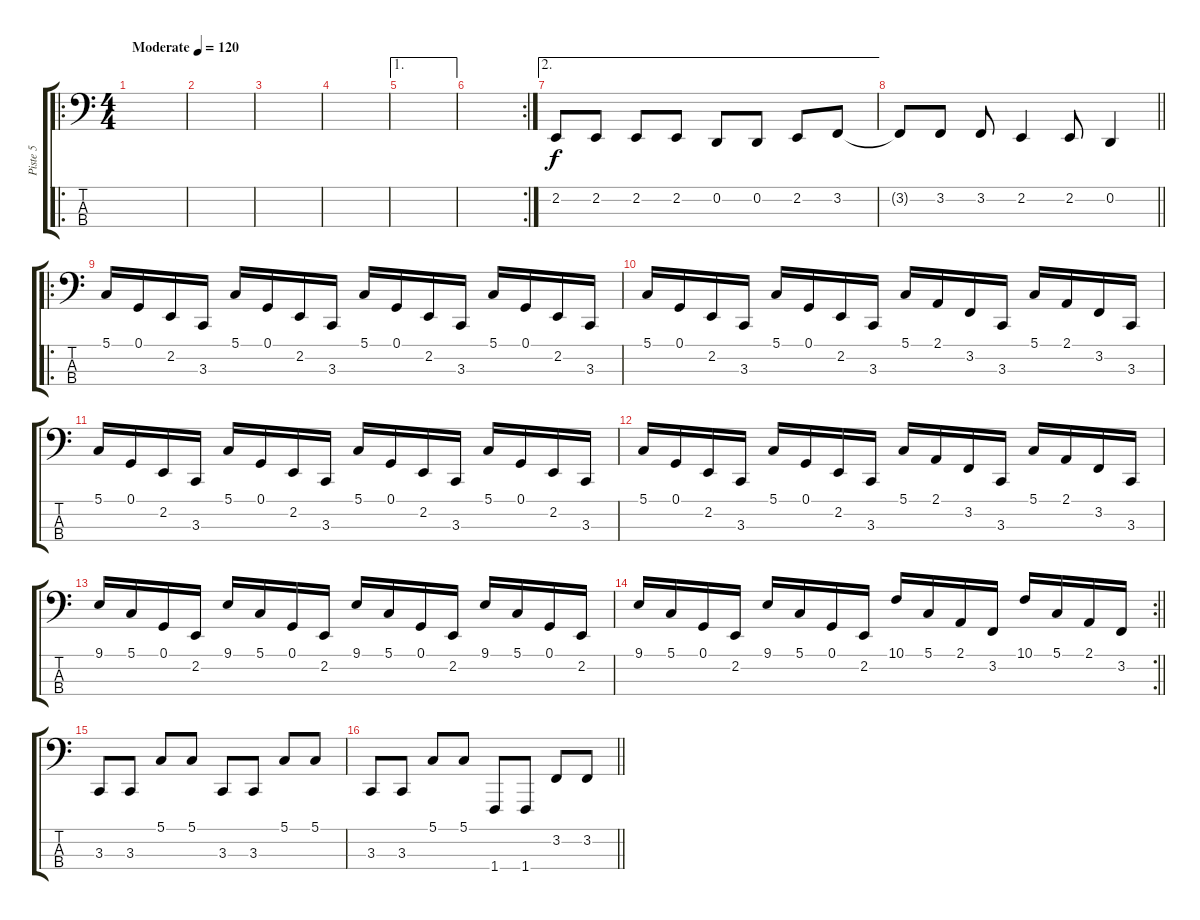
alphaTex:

\track ("Piste 5" "Piste 5") {instrument lead8bassandlead}
\staff {score tabs}
\tuning (G2 D2 A1 E1) {hide}
\ro
\ts (4 4)
\tempo (120 "Moderate")
\clef f4
\ks c
|
|
|
|
\ae 1
|
\rc 2
|
\ae 2
2.2.8 2.2.8 2.2.8 2.2.8 0.2.8 0.2.8 2.2.8 3.2.8 |
\barLineRight lightlight
3.2{t}.8 3.2.8 3.2.8 2.2.4 2.2.8 0.2.4 |
\ro
\section ("" "")
5.1.16 0.1.16 2.2.16 3.3.16 5.1.16 0.1.16 2.2.16 3.3.16 5.1.16 0.1.16 2.2.16 3.3.16 5.1.16 0.1.16 2.2.16 3.3.16 |
5.1.16 0.1.16 2.2.16 3.3.16 5.1.16 0.1.16 2.2.16 3.3.16 5.1.16 2.1.16 3.2.16 3.3.16 5.1.16 2.1.16 3.2.16 3.3.16 |
5.1.16 0.1.16 2.2.16 3.3.16 5.1.16 0.1.16 2.2.16 3.3.16 5.1.16 0.1.16 2.2.16 3.3.16 5.1.16 0.1.16 2.2.16 3.3.16 |
5.1.16 0.1.16 2.2.16 3.3.16 5.1.16 0.1.16 2.2.16 3.3.16 5.1.16 2.1.16 3.2.16 3.3.16 5.1.16 2.1.16 3.2.16 3.3.16 |
9.1.16 5.1.16 0.1.16 2.2.16 9.1.16 5.1.16 0.1.16 2.2.16 9.1.16 5.1.16 0.1.16 2.2.16 9.1.16 5.1.16 0.1.16 2.2.16 |
\rc 2
\barLineRight lightlight
9.1.16 5.1.16 0.1.16 2.2.16 9.1.16 5.1.16 0.1.16 2.2.16 10.1.16 5.1.16 2.1.16 3.2.16 10.1.16 5.1.16 2.1.16 3.2.16 |
3.3.8 3.3.8 5.1.8 5.1.8 3.3.8 3.3.8 5.1.8 5.1.8 |
\barLineRight lightlight
3.3.8 3.3.8 5.1.8 5.1.8 1.4.8 1.4.8 3.2.8 3.2.8
